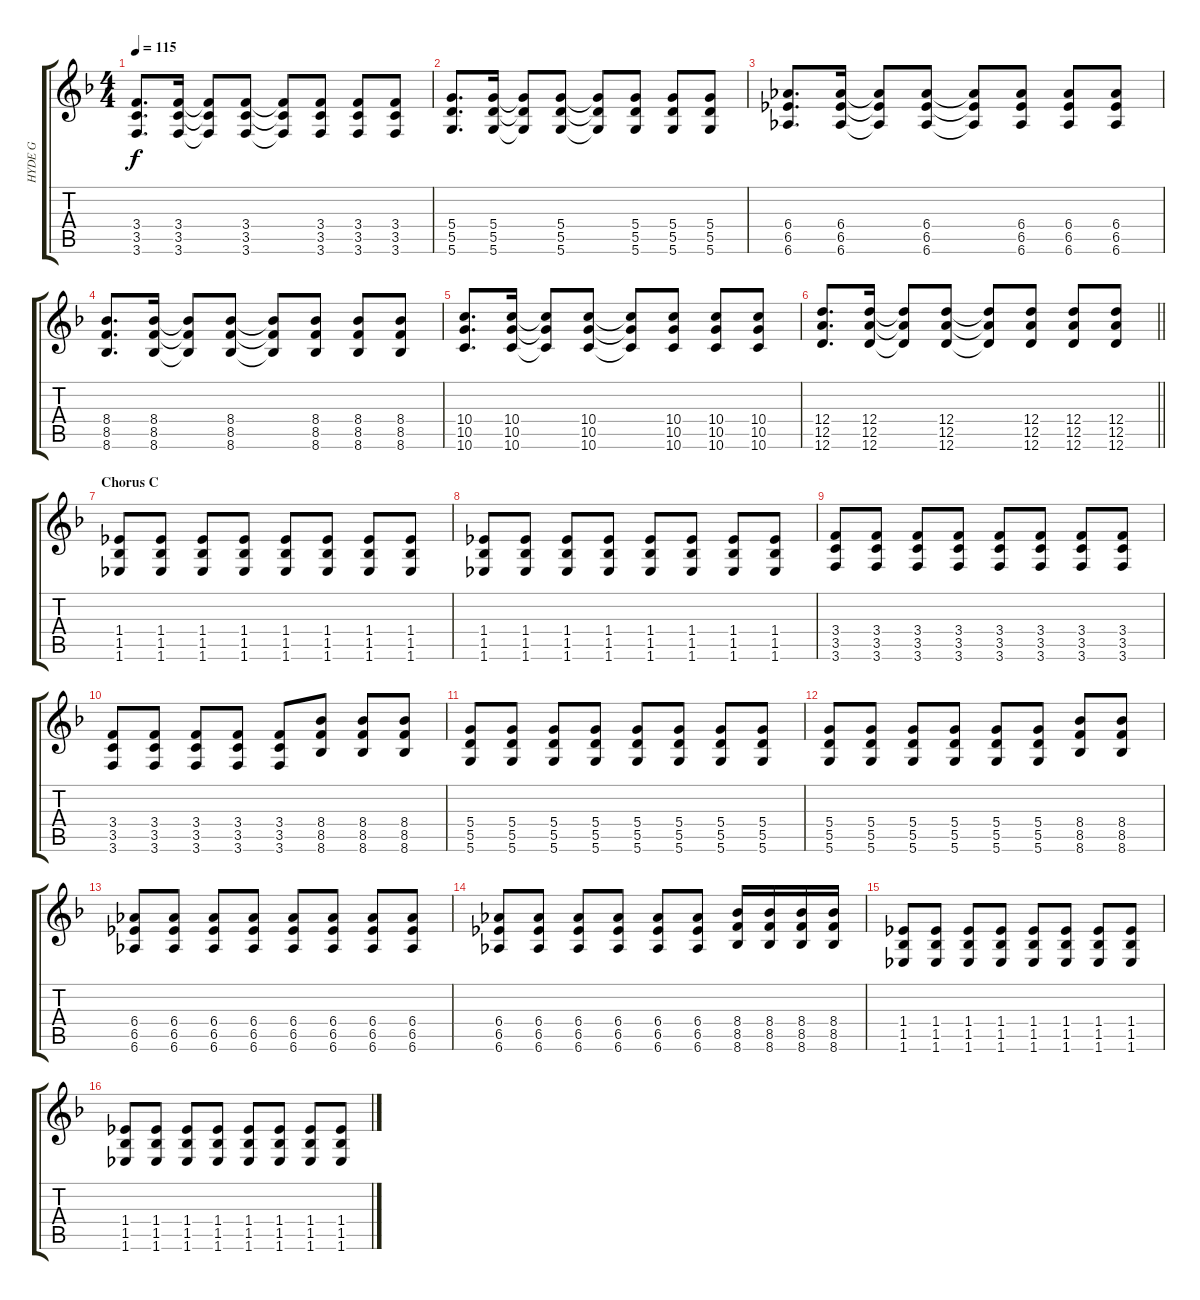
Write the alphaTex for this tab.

\track ("HYDE G" "HYDE G") {instrument overdrivenguitar}
\staff {score tabs}
\tuning (E4 B3 G3 D3 A2 D2) {hide}
\ts (4 4)
\tempo 115
\clef g2
\ks f
(3.4 3.5 3.6).8{d dy f} (3.4 3.5 3.6).16 (3.4{t} 3.5{t} 3.6{t}).8 (3.4 3.5 3.6).8 (3.4{t} 3.5{t} 3.6{t}).8 (3.4 3.5 3.6).8 (3.4 3.5 3.6).8 (3.4 3.5 3.6).8 |
(5.4 5.5 5.6).8{d} (5.4 5.5 5.6).16 (5.4{t} 5.5{t} 5.6{t}).8 (5.4 5.5 5.6).8 (5.4{t} 5.5{t} 5.6{t}).8 (5.4 5.5 5.6).8 (5.4 5.5 5.6).8 (5.4 5.5 5.6).8 |
(6.4 6.5 6.6).8{d} (6.4 6.5 6.6).16 (6.4{t} 6.5{t} 6.6{t}).8 (6.4 6.5 6.6).8 (6.4{t} 6.5{t} 6.6{t}).8 (6.4 6.5 6.6).8 (6.4 6.5 6.6).8 (6.4 6.5 6.6).8 |
(8.4 8.5 8.6).8{d} (8.4 8.5 8.6).16 (8.4{t} 8.5{t} 8.6{t}).8 (8.4 8.5 8.6).8 (8.4{t} 8.5{t} 8.6{t}).8 (8.4 8.5 8.6).8 (8.4 8.5 8.6).8 (8.4 8.5 8.6).8 |
(10.4 10.5 10.6).8{d} (10.4 10.5 10.6).16 (10.4{t} 10.5{t} 10.6{t}).8 (10.4 10.5 10.6).8 (10.4{t} 10.5{t} 10.6{t}).8 (10.4 10.5 10.6).8 (10.4 10.5 10.6).8 (10.4 10.5 10.6).8 |
\barLineRight lightlight
(12.4 12.5 12.6).8{d} (12.4 12.5 12.6).16 (12.4{t} 12.5{t} 12.6{t}).8 (12.4 12.5 12.6).8 (12.4{t} 12.5{t} 12.6{t}).8 (12.4 12.5 12.6).8 (12.4 12.5 12.6).8 (12.4 12.5 12.6).8 |
\section ("" "Chorus C")
(1.4 1.5 1.6).8 (1.4 1.5 1.6).8 (1.4 1.5 1.6).8 (1.4 1.5 1.6).8 (1.4 1.5 1.6).8 (1.4 1.5 1.6).8 (1.4 1.5 1.6).8 (1.4 1.5 1.6).8 |
(1.4 1.5 1.6).8 (1.4 1.5 1.6).8 (1.4 1.5 1.6).8 (1.4 1.5 1.6).8 (1.4 1.5 1.6).8 (1.4 1.5 1.6).8 (1.4 1.5 1.6).8 (1.4 1.5 1.6).8 |
(3.4 3.5 3.6).8 (3.4 3.5 3.6).8 (3.4 3.5 3.6).8 (3.4 3.5 3.6).8 (3.4 3.5 3.6).8 (3.4 3.5 3.6).8 (3.4 3.5 3.6).8 (3.4 3.5 3.6).8 |
(3.4 3.5 3.6).8 (3.4 3.5 3.6).8 (3.4 3.5 3.6).8 (3.4 3.5 3.6).8 (3.4 3.5 3.6).8 (8.4 8.5 8.6).8 (8.4 8.5 8.6).8 (8.4 8.5 8.6).8 |
(5.4 5.5 5.6).8 (5.4 5.5 5.6).8 (5.4 5.5 5.6).8 (5.4 5.5 5.6).8 (5.4 5.5 5.6).8 (5.4 5.5 5.6).8 (5.4 5.5 5.6).8 (5.4 5.5 5.6).8 |
(5.4 5.5 5.6).8 (5.4 5.5 5.6).8 (5.4 5.5 5.6).8 (5.4 5.5 5.6).8 (5.4 5.5 5.6).8 (5.4 5.5 5.6).8 (8.4 8.5 8.6).8 (8.4 8.5 8.6).8 |
(6.4 6.5 6.6).8 (6.4 6.5 6.6).8 (6.4 6.5 6.6).8 (6.4 6.5 6.6).8 (6.4 6.5 6.6).8 (6.4 6.5 6.6).8 (6.4 6.5 6.6).8 (6.4 6.5 6.6).8 |
(6.4 6.5 6.6).8 (6.4 6.5 6.6).8 (6.4 6.5 6.6).8 (6.4 6.5 6.6).8 (6.4 6.5 6.6).8 (6.4 6.5 6.6).8 (8.4 8.5 8.6).16 (8.4 8.5 8.6).16 (8.4 8.5 8.6).16 (8.4 8.5 8.6).16 |
(1.4 1.5 1.6).8 (1.4 1.5 1.6).8 (1.4 1.5 1.6).8 (1.4 1.5 1.6).8 (1.4 1.5 1.6).8 (1.4 1.5 1.6).8 (1.4 1.5 1.6).8 (1.4 1.5 1.6).8 |
(1.4 1.5 1.6).8 (1.4 1.5 1.6).8 (1.4 1.5 1.6).8 (1.4 1.5 1.6).8 (1.4 1.5 1.6).8 (1.4 1.5 1.6).8 (1.4 1.5 1.6).8 (1.4 1.5 1.6).8
